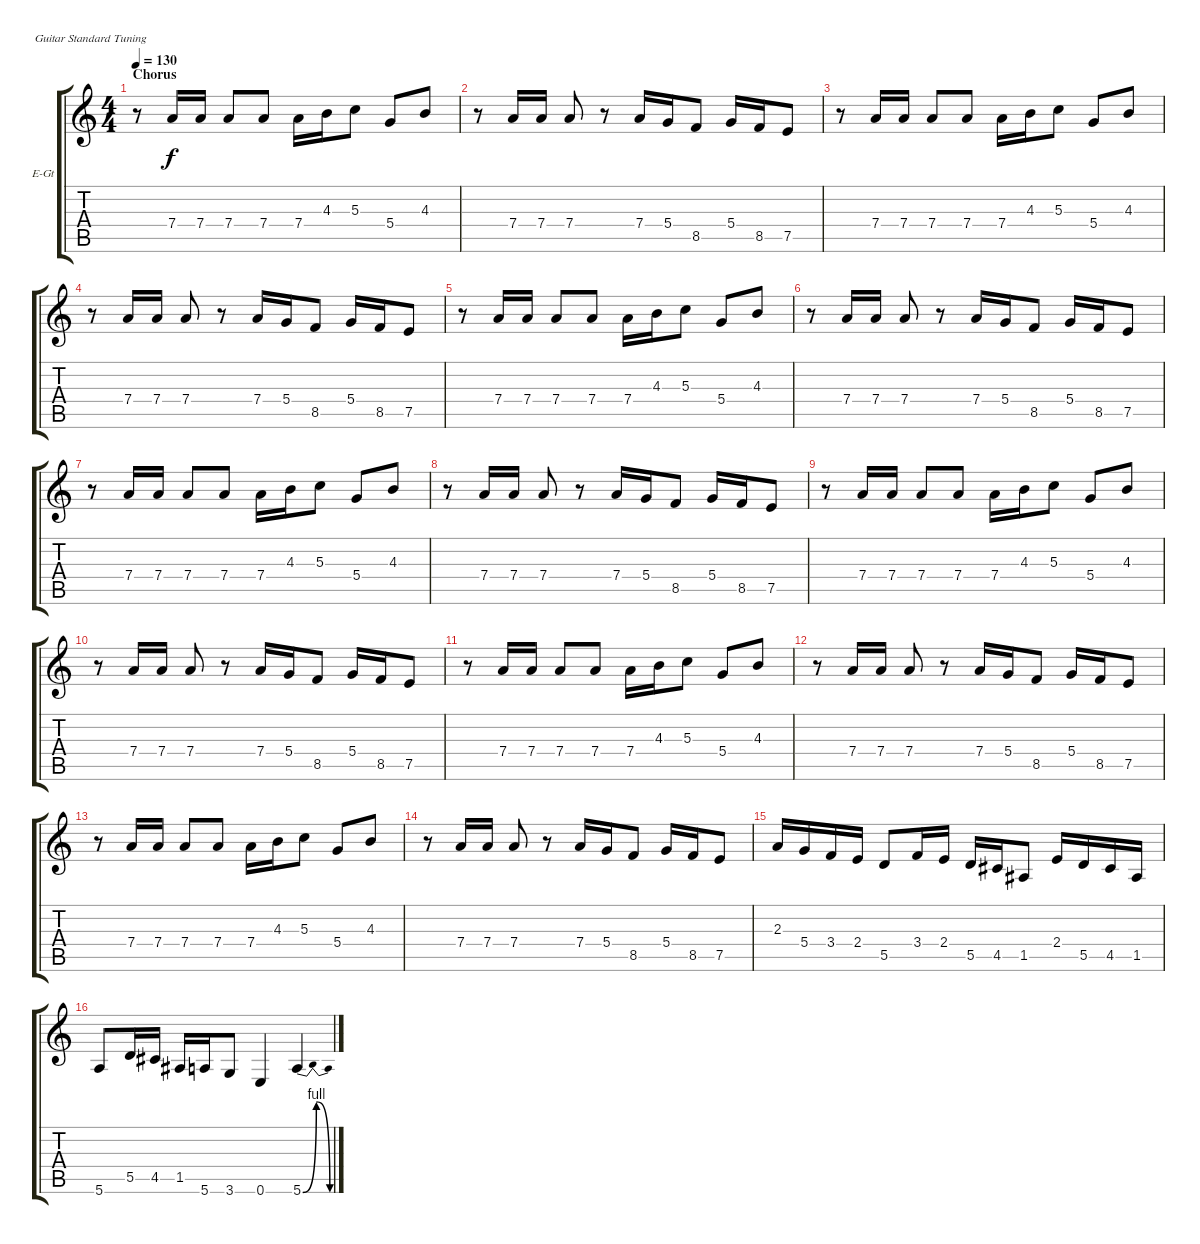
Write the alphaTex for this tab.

\defaultSystemsLayout 4
\bracketExtendMode groupsimilarinstruments
\firstSystemTrackNameOrientation horizontal
\otherSystemsTrackNameOrientation horizontal
\track ("Dave Mustaine" "E-Gt") {instrument distortionguitar}
\staff {score tabs}
\tuning (E4 B3 G3 D3 A2 E2)
\ts (4 4)
\section ("" "Chorus")
\tempo 130
\clef g2
\ks c
r.8{dy f} 7.4.16 7.4.16 7.4.8 7.4.8 7.4.16 4.3.16 5.3.8 5.4.8 4.3.8 |
r.8 7.4.16 7.4.16 7.4.8 r.8 7.4.16 5.4.16 8.5.8 5.4.16 8.5.16 7.5.8 |
r.8 7.4.16 7.4.16 7.4.8 7.4.8 7.4.16 4.3.16 5.3.8 5.4.8 4.3.8 |
r.8 7.4.16 7.4.16 7.4.8 r.8 7.4.16 5.4.16 8.5.8 5.4.16 8.5.16 7.5.8 |
r.8 7.4.16 7.4.16 7.4.8 7.4.8 7.4.16 4.3.16 5.3.8 5.4.8 4.3.8 |
r.8 7.4.16 7.4.16 7.4.8 r.8 7.4.16 5.4.16 8.5.8 5.4.16 8.5.16 7.5.8 |
r.8 7.4.16 7.4.16 7.4.8 7.4.8 7.4.16 4.3.16 5.3.8 5.4.8 4.3.8 |
r.8 7.4.16 7.4.16 7.4.8 r.8 7.4.16 5.4.16 8.5.8 5.4.16 8.5.16 7.5.8 |
r.8 7.4.16 7.4.16 7.4.8 7.4.8 7.4.16 4.3.16 5.3.8 5.4.8 4.3.8 |
r.8 7.4.16 7.4.16 7.4.8 r.8 7.4.16 5.4.16 8.5.8 5.4.16 8.5.16 7.5.8 |
r.8 7.4.16 7.4.16 7.4.8 7.4.8 7.4.16 4.3.16 5.3.8 5.4.8 4.3.8 |
r.8 7.4.16 7.4.16 7.4.8 r.8 7.4.16 5.4.16 8.5.8 5.4.16 8.5.16 7.5.8 |
r.8 7.4.16 7.4.16 7.4.8 7.4.8 7.4.16 4.3.16 5.3.8 5.4.8 4.3.8 |
r.8 7.4.16 7.4.16 7.4.8 r.8 7.4.16 5.4.16 8.5.8 5.4.16 8.5.16 7.5.8 |
2.3.16 5.4.16 3.4.16 2.4.16 5.5.8 3.4.16 2.4.16 5.5.16 4.5.16 1.5.8 2.4.16 5.5.16 4.5.16 1.5.16 |
5.6.8 5.5.16 4.5.16 1.5.16 5.6.16 3.6.8 0.6.4 5.6{be (bendrelease 0 0 30 4 30 4 60 0)}.4
